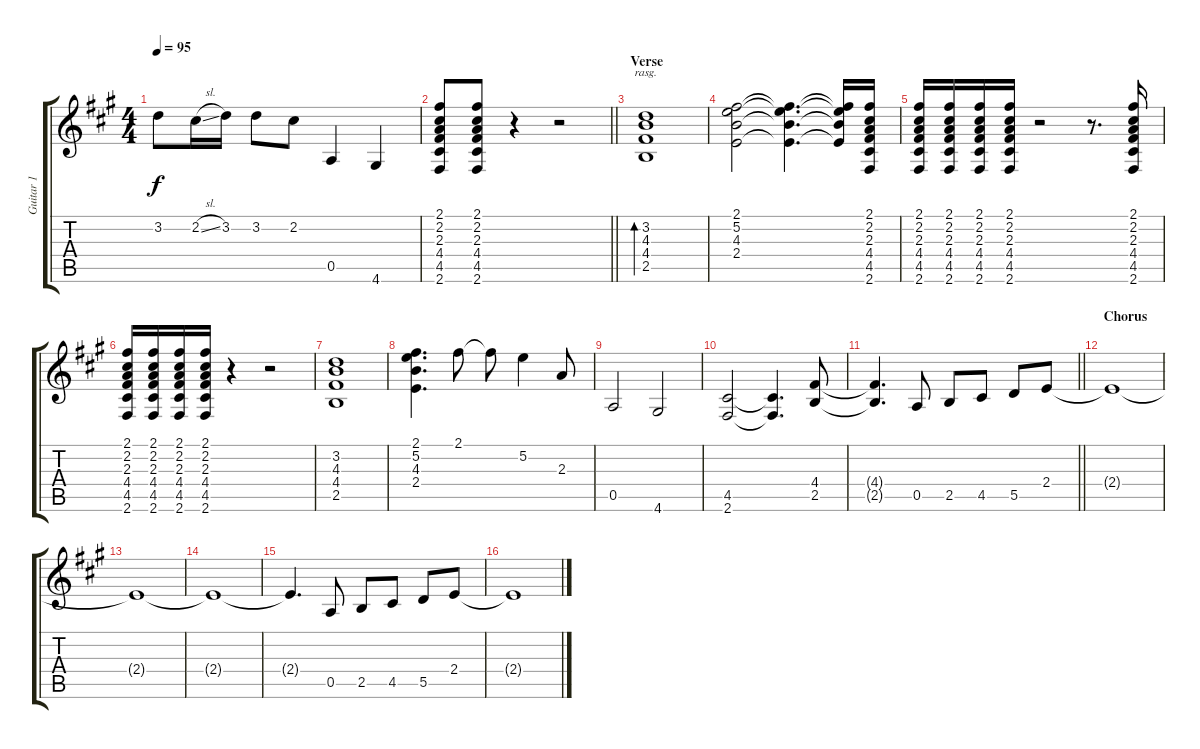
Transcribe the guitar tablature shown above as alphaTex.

\track ("Guitar 1" "Guitar 1") {instrument distortionguitar}
\staff {score tabs}
\tuning (E4 B3 G3 D3 A2 E2) {hide}
\ts (4 4)
\tempo 95
\clef g2
\ks a
3.2.8{dy f} 2.2{sl}.16 3.2.16 3.2.8 2.2.8 0.5.4 4.6.4 |
\barLineRight lightlight
(2.1 2.2 2.3 4.4 4.5 2.6).8 (2.1 2.2 2.3 4.4 4.5 2.6).8 r.4 r.2 |
\section ("" "Verse")
(3.2 4.3 4.4 2.5).1{bd 60 rasg ii} |
(2.1 5.2 4.3 2.4).2 (2.1{t} 5.2{t} 4.3{t} 2.4{t}).4{d} (2.1{t} 5.2{t} 4.3{t} 2.4{t}).16 (2.1 2.2 2.3 4.4 4.5 2.6).16 |
(2.1 2.2 2.3 4.4 4.5 2.6).16 (2.1 2.2 2.3 4.4 4.5 2.6).16 (2.1 2.2 2.3 4.4 4.5 2.6).16 (2.1 2.2 2.3 4.4 4.5 2.6).16 r.2 r.8{d} (2.1 2.2 2.3 4.4 4.5 2.6).16 |
(2.1 2.2 2.3 4.4 4.5 2.6).16 (2.1 2.2 2.3 4.4 4.5 2.6).16 (2.1 2.2 2.3 4.4 4.5 2.6).16 (2.1 2.2 2.3 4.4 4.5 2.6).16 r.4 r.2 |
(3.2 4.3 4.4 2.5).1 |
(2.1 5.2 4.3 2.4).4{d} 2.1.8 2.1{t}.8 5.2.4 2.3.8 |
0.5.2 4.6.2 |
(4.5 2.6).2 (4.5{t} 2.6{t}).4{d} (4.4 2.5).8 |
\barLineRight lightlight
(4.4{t} 2.5{t}).4{d} 0.5.8 2.5.8 4.5.8 5.5.8 2.4.8 |
\section ("" "Chorus")
2.4{t}.1 |
2.4{t}.1 |
2.4{t}.1 |
2.4{t}.4{d} 0.5.8 2.5.8 4.5.8 5.5.8 2.4.8 |
2.4{t}.1
